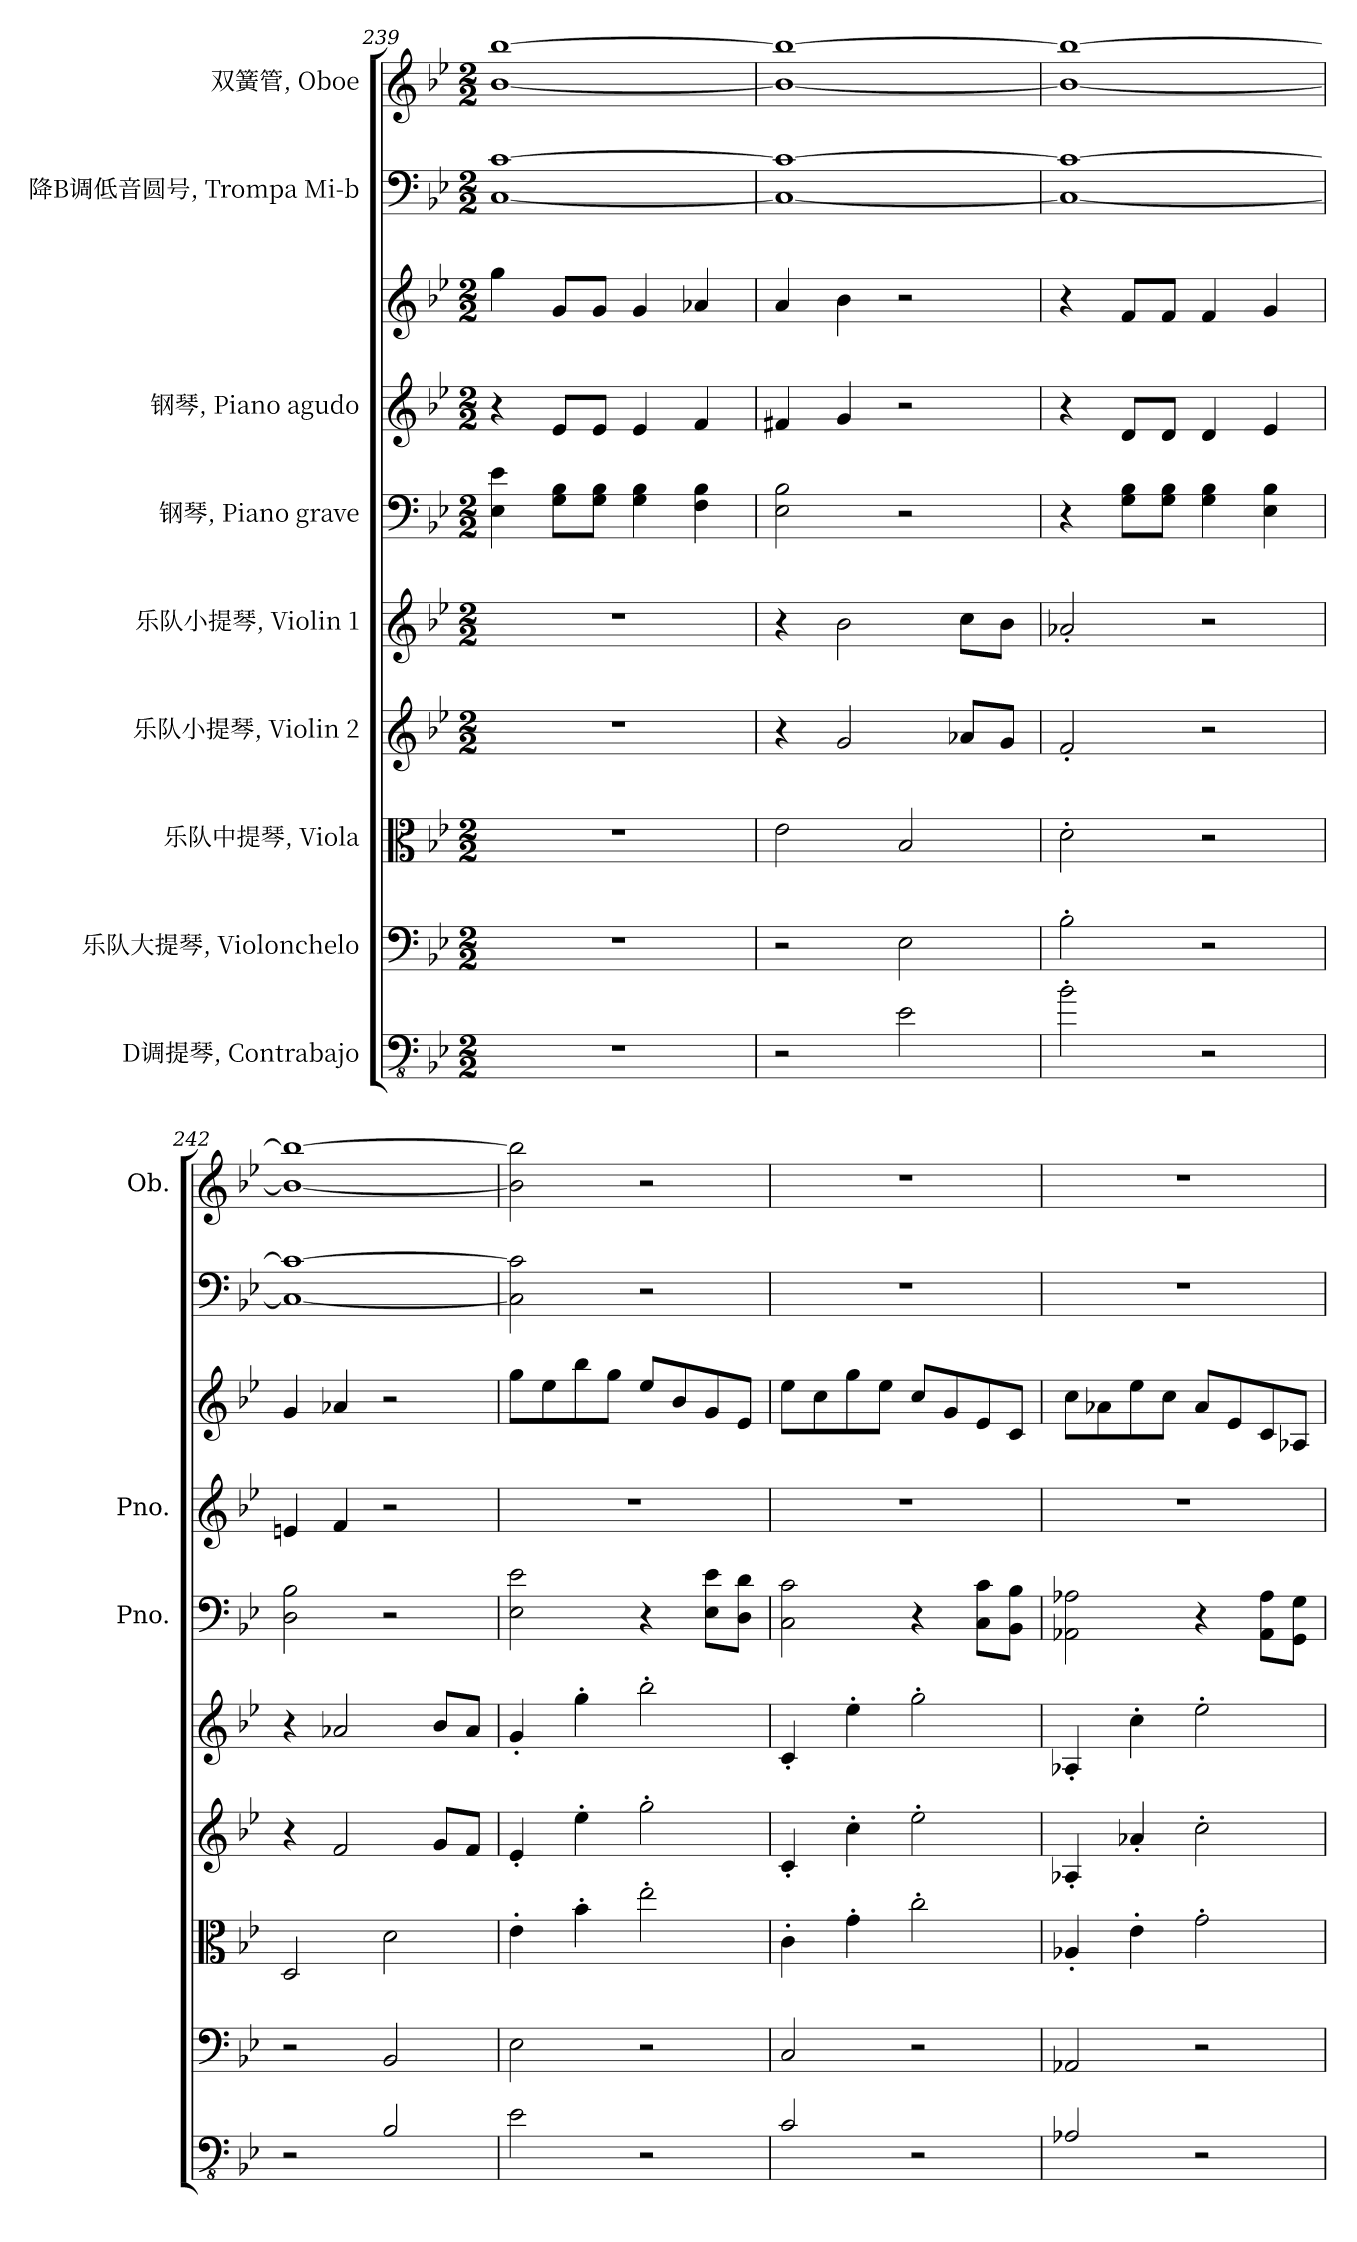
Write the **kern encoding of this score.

**kern	**kern	**kern	**kern	**kern	**kern	**kern	**kern	**kern	**kern
*part9	*part8	*part7	*part6	*part5	*part4	*part3	*part3	*part2	*part1
*staff10	*staff9	*staff8	*staff7	*staff6	*staff5	*staff4	*staff3	*staff2	*staff1
*I"D调提琴, Contrabajo	*I"乐队大提琴, Violonchelo	*I"乐队中提琴, Viola	*I"乐队小提琴, Violin 2	*I"乐队小提琴, Violin 1	*I"钢琴, Piano grave	*I"钢琴, Piano agudo	*	*I"降B调低音圆号, Trompa Mi-b	*I"双簧管, Oboe
*	*	*	*	*	*I'Pno.	*I'Pno.	*	*	*I'Ob.
*clefFv4	*clefF4	*clefC3	*clefG2	*clefG2	*clefF4	*clefG2	*clefG2	*clefF4	*clefG2
*ITrd7c12	*	*	*	*	*	*	*	*ITrd1c2	*
*k[b-e-]	*k[b-e-]	*k[b-e-]	*k[b-e-]	*k[b-e-]	*k[b-e-]	*k[b-e-]	*k[b-e-]	*k[b-e-a-d-]	*k[b-e-]
*M2/2	*M2/2	*M2/2	*M2/2	*M2/2	*M2/2	*M2/2	*M2/2	*M2/2	*M2/2
*MM220	*MM220	*MM220	*MM220	*MM220	*MM220	*MM220	*MM220	*MM220	*MM220
=239	=239	=239	=239	=239	=239	=239	=239	=239	=239
1r	1r	1r	1r	1r	4E-\ 4e-\	4r	4gg\	[1BB- [1B-	[1b- [1bb-
.	.	.	.	.	8G\ 8B-\L	8e-/L	8g/L	.	.
.	.	.	.	.	8G\ 8B-\J	8e-/J	8g/J	.	.
.	.	.	.	.	4G\ 4B-\	4e-/	4g/	.	.
.	.	.	.	.	4F\ 4B-\	4f/	4a-X/	.	.
=240	=240	=240	=240	=240	=240	=240	=240	=240	=240
2r	2r	2e-\	4r	4r	2E-\ 2B-\	4f#X/	4a/	1BB-_ 1B-_	1b-_ 1bb-_
.	.	.	2g/	2b-\	.	4g/	4b-\	.	.
2EE-\	2E-\	2B-/	.	.	2r	2r	2r	.	.
.	.	.	8a-X/L	8cc\L	.	.	.	.	.
.	.	.	8g/J	8b-\J	.	.	.	.	.
=241	=241	=241	=241	=241	=241	=241	=241	=241	=241
2BB-'\	2B-'\	2d'\	2f'/	2a-X'/	4r	4r	4r	1BB-_ 1B-_	1b-_ 1bb-_
.	.	.	.	.	8G\ 8B-\L	8d/L	8f/L	.	.
.	.	.	.	.	8G\ 8B-\J	8d/J	8f/J	.	.
2r	2r	2r	2r	2r	4G\ 4B-\	4d/	4f/	.	.
.	.	.	.	.	4E-\ 4B-\	4e-/	4g/	.	.
!!LO:PB:g=z
=242	=242	=242	=242	=242	=242	=242	=242	=242	=242
2r	2r	2D/	4r	4r	2D\ 2B-\	4en/	4g/	1BB-_ 1B-_	1b-_ 1bb-_
.	.	.	2f/	2a-X/	.	4f/	4a-X/	.	.
2BBB-/	2BB-/	2d\	.	.	2r	2r	2r	.	.
.	.	.	8g/L	8b-/L	.	.	.	.	.
.	.	.	8f/J	8a-/J	.	.	.	.	.
=243	=243	=243	=243	=243	=243	=243	=243	=243	=243
*	*	*	*	*	*	*	*	*	*MM225
2EE-\	2E-\	4e-'\	4e-'/	4g'/	2E-\ 2e-\	1r	8gg\L	2BB-\] 2B-\]	2b-\] 2bb-\]
.	.	.	.	.	.	.	8ee-\	.	.
.	.	4b-'\	4ee-'\	4gg'\	.	.	8bb-\	.	.
.	.	.	.	.	.	.	8gg\J	.	.
2r	2r	2ee-'\	2gg'\	2bb-'\	4r	.	8ee-/L	2r	2r
.	.	.	.	.	.	.	8b-/	.	.
.	.	.	.	.	8E-\ 8e-\L	.	8g/	.	.
.	.	.	.	.	8D\ 8d\J	.	8e-/J	.	.
=244	=244	=244	=244	=244	=244	=244	=244	=244	=244
2CC/	2C/	4c'\	4c'/	4c'/	2C\ 2c\	1r	8ee-\L	1r	1r
.	.	.	.	.	.	.	8cc\	.	.
.	.	4g'\	4cc'\	4ee-'\	.	.	8gg\	.	.
.	.	.	.	.	.	.	8ee-\J	.	.
2r	2r	2cc'\	2ee-'\	2gg'\	4r	.	8cc/L	.	.
.	.	.	.	.	.	.	8g/	.	.
.	.	.	.	.	8C\ 8c\L	.	8e-/	.	.
.	.	.	.	.	8BB-\ 8B-\J	.	8c/J	.	.
=245	=245	=245	=245	=245	=245	=245	=245	=245	=245
2AAA-X/	2AA-X/	4A-X'/	4A-X'/	4A-X'/	2AA-X\ 2A-X\	1r	8cc\L	1r	1r
.	.	.	.	.	.	.	8a-X\	.	.
.	.	4e-'\	4a-X'/	4cc'\	.	.	8ee-\	.	.
.	.	.	.	.	.	.	8cc\J	.	.
2r	2r	2g'\	2cc'\	2ee-'\	4r	.	8a-/L	.	.
.	.	.	.	.	.	.	8e-/	.	.
.	.	.	.	.	8AA-\ 8A-\L	.	8c/	.	.
.	.	.	.	.	8GG\ 8G\J	.	8A-X/J	.	.
=	=	=	=	=	=	=	=	=	=
*-	*-	*-	*-	*-	*-	*-	*-	*-	*-
